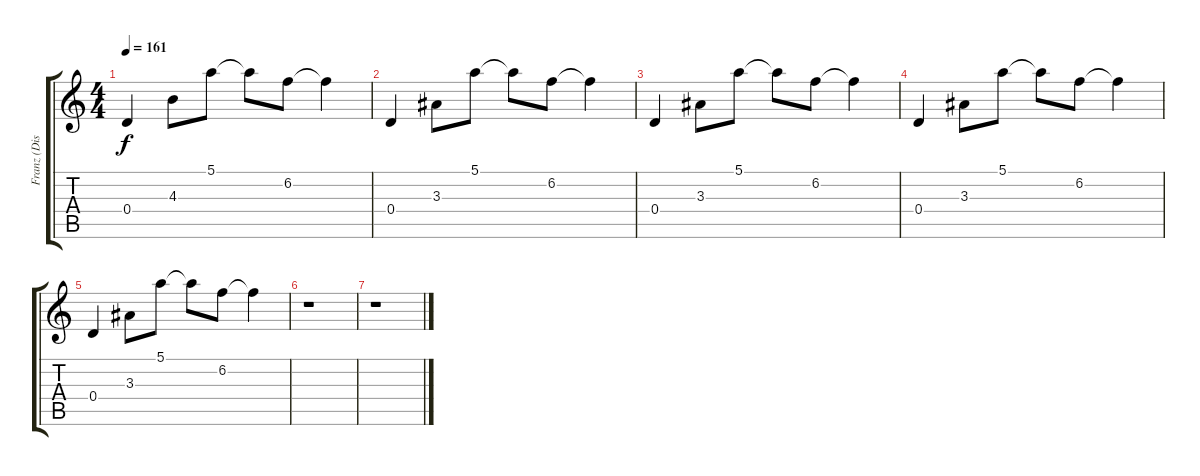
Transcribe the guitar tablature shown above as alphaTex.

\track ("Franz (Distortion Guitar)" "Franz (Dis") {instrument overdrivenguitar}
\staff {score tabs}
\tuning (E4 B3 G3 D3 A2 D2) {hide}
\ts (4 4)
\tempo 161
\clef g2
\ks c
0.4.4{dy f} 4.3.8 5.1.8 5.1{t}.8 6.2.8 6.2{t}.4 |
0.4.4 3.3.8 5.1.8 5.1{t}.8 6.2.8 6.2{t}.4 |
0.4.4 3.3.8 5.1.8 5.1{t}.8 6.2.8 6.2{t}.4 |
0.4.4 3.3.8 5.1.8 5.1{t}.8 6.2.8 6.2{t}.4 |
0.4.4 3.3.8 5.1.8 5.1{t}.8 6.2.8 6.2{t}.4 |
r.1 |
r.1
